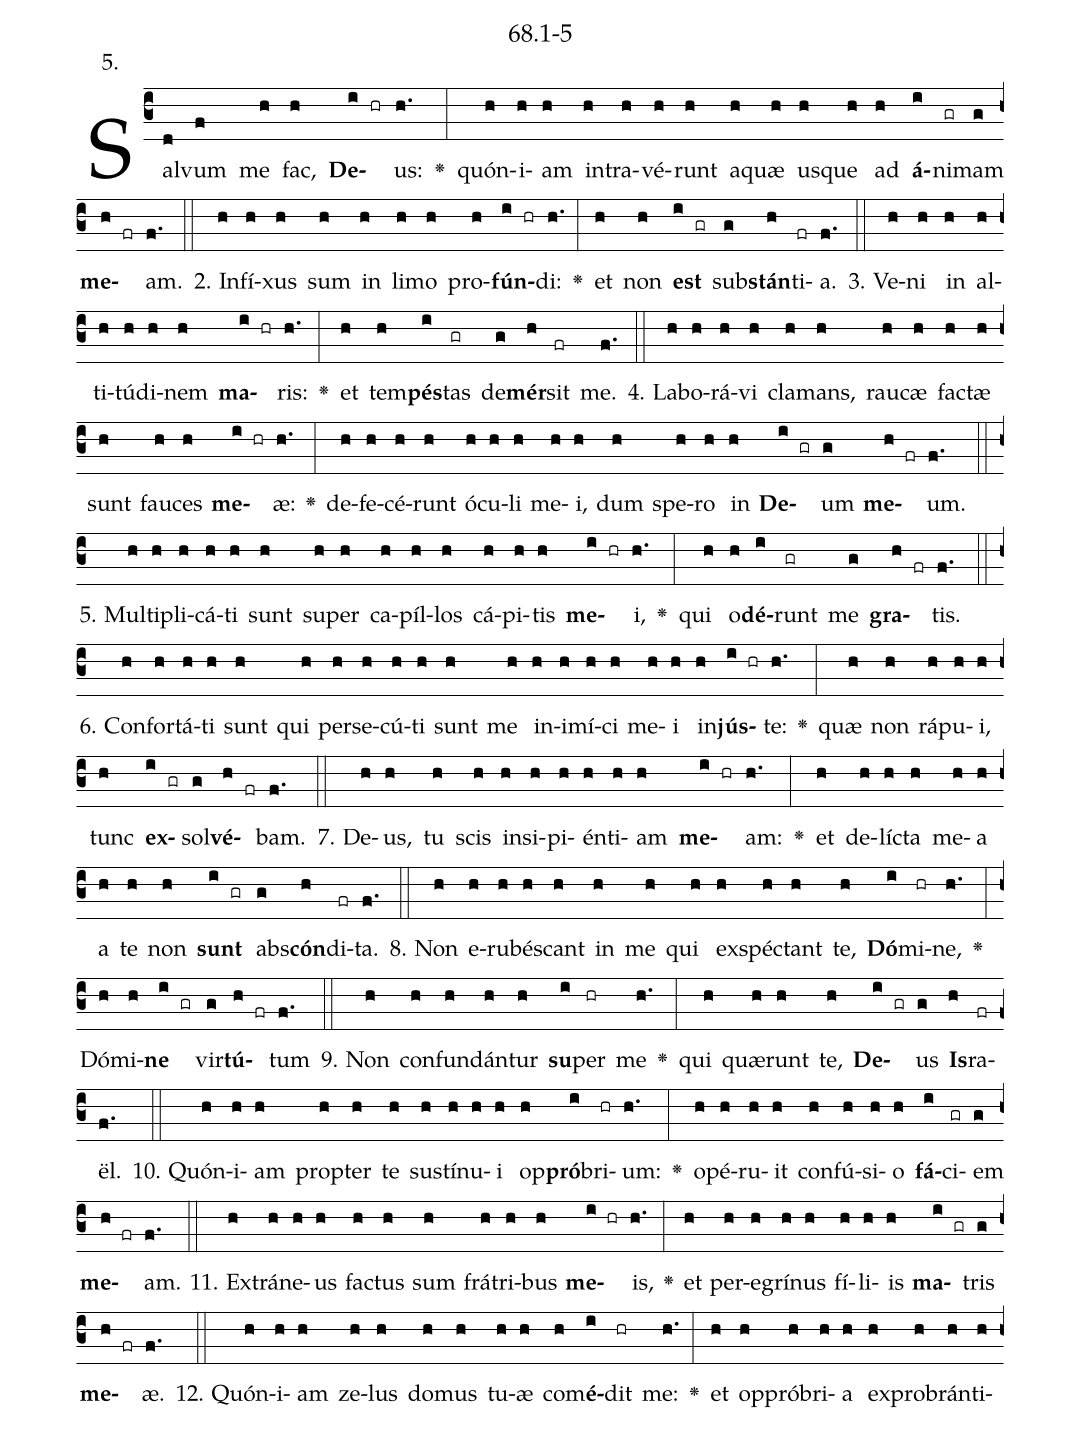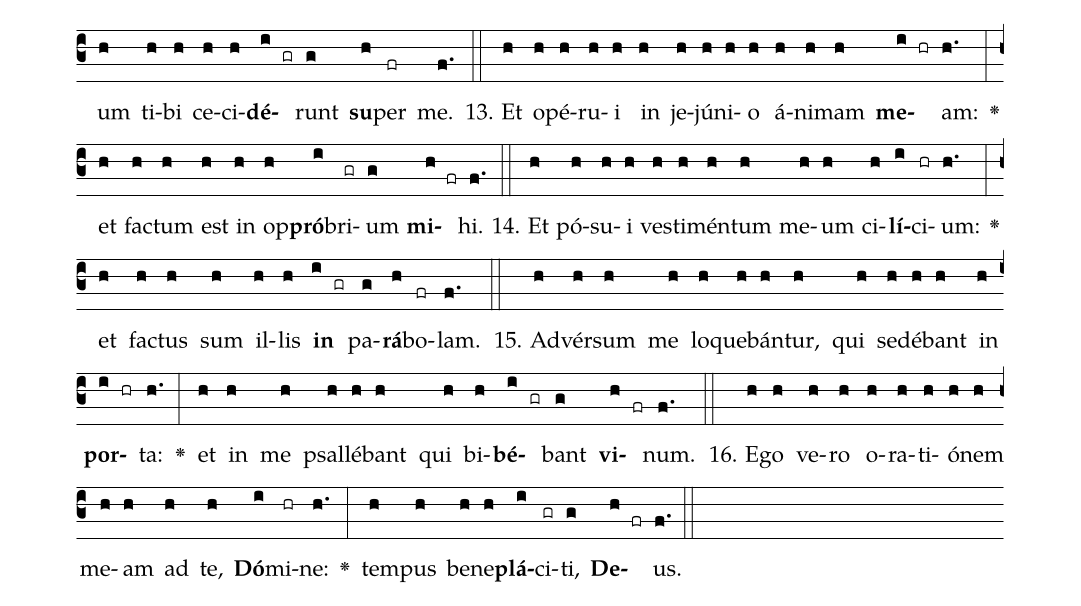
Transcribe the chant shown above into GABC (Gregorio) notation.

name: 68.1-5;
annotation: 5.;
%%
(c3)Sal(d)vum(f) me(h) fac,(h) <b>De</b>(i hr)us:(h.) <v>\greheightstar</v>(:) quón(h)i(h)am(h) in(h)tra(h)vé(h)runt(h) a(h)quæ(h) us(h)que(h) ad(h) <b>á</b>(i)ni(gr)mam(g) <b>me</b>(h fr)am.(f.) (::)
2. In(h)fí(h)xus(h) sum(h) in(h) li(h)mo(h) pro(h)<b>fún</b>(i hr)di:(h.) <v>\greheightstar</v>(:) et(h) non(h) <b>est</b>(i gr) sub(g)<b>stán</b>(h)ti(fr)a.(f.) (::)
3. Ve(h)ni(h) in(h) al(h)ti(h)tú(h)di(h)nem(h) <b>ma</b>(i hr)ris:(h.) <v>\greheightstar</v>(:) et(h) tem(h)<b>pés</b>(i)tas(gr) de(g)<b>mér</b>(h)sit(fr) me.(f.) (::)
4. La(h)bo(h)rá(h)vi(h) cla(h)mans,(h) rau(h)cæ(h) fac(h)tæ(h) sunt(h) fau(h)ces(h) <b>me</b>(i hr)æ:(h.) <v>\greheightstar</v>(:) de(h)fe(h)cé(h)runt(h) ó(h)cu(h)li(h) me(h)i,(h) dum(h) spe(h)ro(h) in(h) <b>De</b>(i gr)um(g) <b>me</b>(h fr)um.(f.) (::)
5. Mul(h)ti(h)pli(h)cá(h)ti(h) sunt(h) su(h)per(h) ca(h)píl(h)los(h) cá(h)pi(h)tis(h) <b>me</b>(i hr)i,(h.) <v>\greheightstar</v>(:) qui(h) o(h)<b>dé</b>(i)runt(gr) me(g) <b>gra</b>(h fr)tis.(f.) (::)
6. Con(h)for(h)tá(h)ti(h) sunt(h) qui(h) per(h)se(h)cú(h)ti(h) sunt(h) me(h) in(h)i(h)mí(h)ci(h) me(h)i(h) in(h)<b>jús</b>(i hr)te:(h.) <v>\greheightstar</v>(:) quæ(h) non(h) rá(h)pu(h)i,(h) tunc(h) <b>ex</b>(i gr)sol(g)<b>vé</b>(h fr)bam.(f.) (::)
7. De(h)us,(h) tu(h) scis(h) in(h)si(h)pi(h)én(h)ti(h)am(h) <b>me</b>(i hr)am:(h.) <v>\greheightstar</v>(:) et(h) de(h)líc(h)ta(h) me(h)a(h) a(h) te(h) non(h) <b>sunt</b>(i gr) abs(g)<b>cón</b>(h)di(fr)ta.(f.) (::)
8. Non(h) e(h)ru(h)bés(h)cant(h) in(h) me(h) qui(h) ex(h)spéc(h)tant(h) te,(h) <b>Dó</b>(i)mi(hr)ne,(h.) <v>\greheightstar</v>(:) Dó(h)mi(h)<b>ne</b>(i gr) vir(g)<b>tú</b>(h fr)tum(f.) (::)
9. Non(h) con(h)fun(h)dán(h)tur(h) <b>su</b>(i)per(hr) me(h.) <v>\greheightstar</v>(:) qui(h) quæ(h)runt(h) te,(h) <b>De</b>(i gr)us(g) <b>Is</b>(h)ra(fr)ël.(f.) (::)
10. Quón(h)i(h)am(h) prop(h)ter(h) te(h) sus(h)tí(h)nu(h)i(h) op(h)<b>pró</b>(i)bri(hr)um:(h.) <v>\greheightstar</v>(:) o(h)pé(h)ru(h)it(h) con(h)fú(h)si(h)o(h) <b>fá</b>(i)ci(gr)em(g) <b>me</b>(h fr)am.(f.) (::)
11. Ex(h)trá(h)ne(h)us(h) fac(h)tus(h) sum(h) frá(h)tri(h)bus(h) <b>me</b>(i hr)is,(h.) <v>\greheightstar</v>(:) et(h) per(h)e(h)grí(h)nus(h) fí(h)li(h)is(h) <b>ma</b>(i gr)tris(g) <b>me</b>(h fr)æ.(f.) (::)
12. Quón(h)i(h)am(h) ze(h)lus(h) do(h)mus(h) tu(h)æ(h) com(h)<b>é</b>(i)dit(hr) me:(h.) <v>\greheightstar</v>(:) et(h) op(h)pró(h)bri(h)a(h) ex(h)pro(h)brán(h)ti(h)um(h) ti(h)bi(h) ce(h)ci(h)<b>dé</b>(i gr)runt(g) <b>su</b>(h)per(fr) me.(f.) (::)
13. Et(h) o(h)pé(h)ru(h)i(h) in(h) je(h)jú(h)ni(h)o(h) á(h)ni(h)mam(h) <b>me</b>(i hr)am:(h.) <v>\greheightstar</v>(:) et(h) fac(h)tum(h) est(h) in(h) op(h)<b>pró</b>(i)bri(gr)um(g) <b>mi</b>(h fr)hi.(f.) (::)
14. Et(h) pó(h)su(h)i(h) ves(h)ti(h)mén(h)tum(h) me(h)um(h) ci(h)<b>lí</b>(i)ci(hr)um:(h.) <v>\greheightstar</v>(:) et(h) fac(h)tus(h) sum(h) il(h)lis(h) <b>in</b>(i gr) pa(g)<b>rá</b>(h)bo(fr)lam.(f.) (::)
15. Ad(h)vér(h)sum(h) me(h) lo(h)que(h)bán(h)tur,(h) qui(h) se(h)dé(h)bant(h) in(h) <b>por</b>(i hr)ta:(h.) <v>\greheightstar</v>(:) et(h) in(h) me(h) psal(h)lé(h)bant(h) qui(h) bi(h)<b>bé</b>(i gr)bant(g) <b>vi</b>(h fr)num.(f.) (::)
16. E(h)go(h) ve(h)ro(h) o(h)ra(h)ti(h)ó(h)nem(h) me(h)am(h) ad(h) te,(h) <b>Dó</b>(i)mi(hr)ne:(h.) <v>\greheightstar</v>(:) tem(h)pus(h) be(h)ne(h)<b>plá</b>(i)ci(gr)ti,(g) <b>De</b>(h fr)us.(f.) (::)
